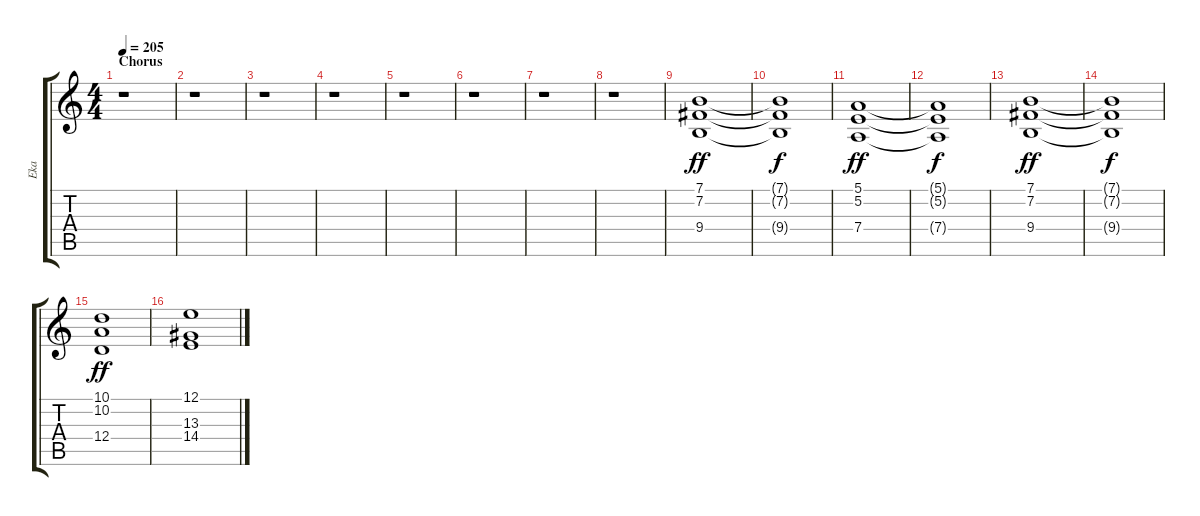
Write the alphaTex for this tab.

\track ("Eka" "Eka") {instrument pad4choir}
\staff {score tabs}
\tuning (E4 B3 G3 D3 A2 E2) {hide}
\ts (4 4)
\section ("" "Chorus")
\tempo 205
\clef g2
\ks c
r.1{dy ff} |
r.1 |
r.1 |
r.1 |
r.1 |
r.1 |
r.1 |
r.1 |
(7.1 7.2 9.4).1 |
(7.1{t} 7.2{t} 9.4{t}).1{dy f} |
(5.1 5.2 7.4).1{dy ff} |
(5.1{t} 5.2{t} 7.4{t}).1{dy f} |
(7.1 7.2 9.4).1{dy ff} |
(7.1{t} 7.2{t} 9.4{t}).1{dy f} |
(10.1 10.2 12.4).1{dy ff} |
(12.1 13.3 14.4).1
